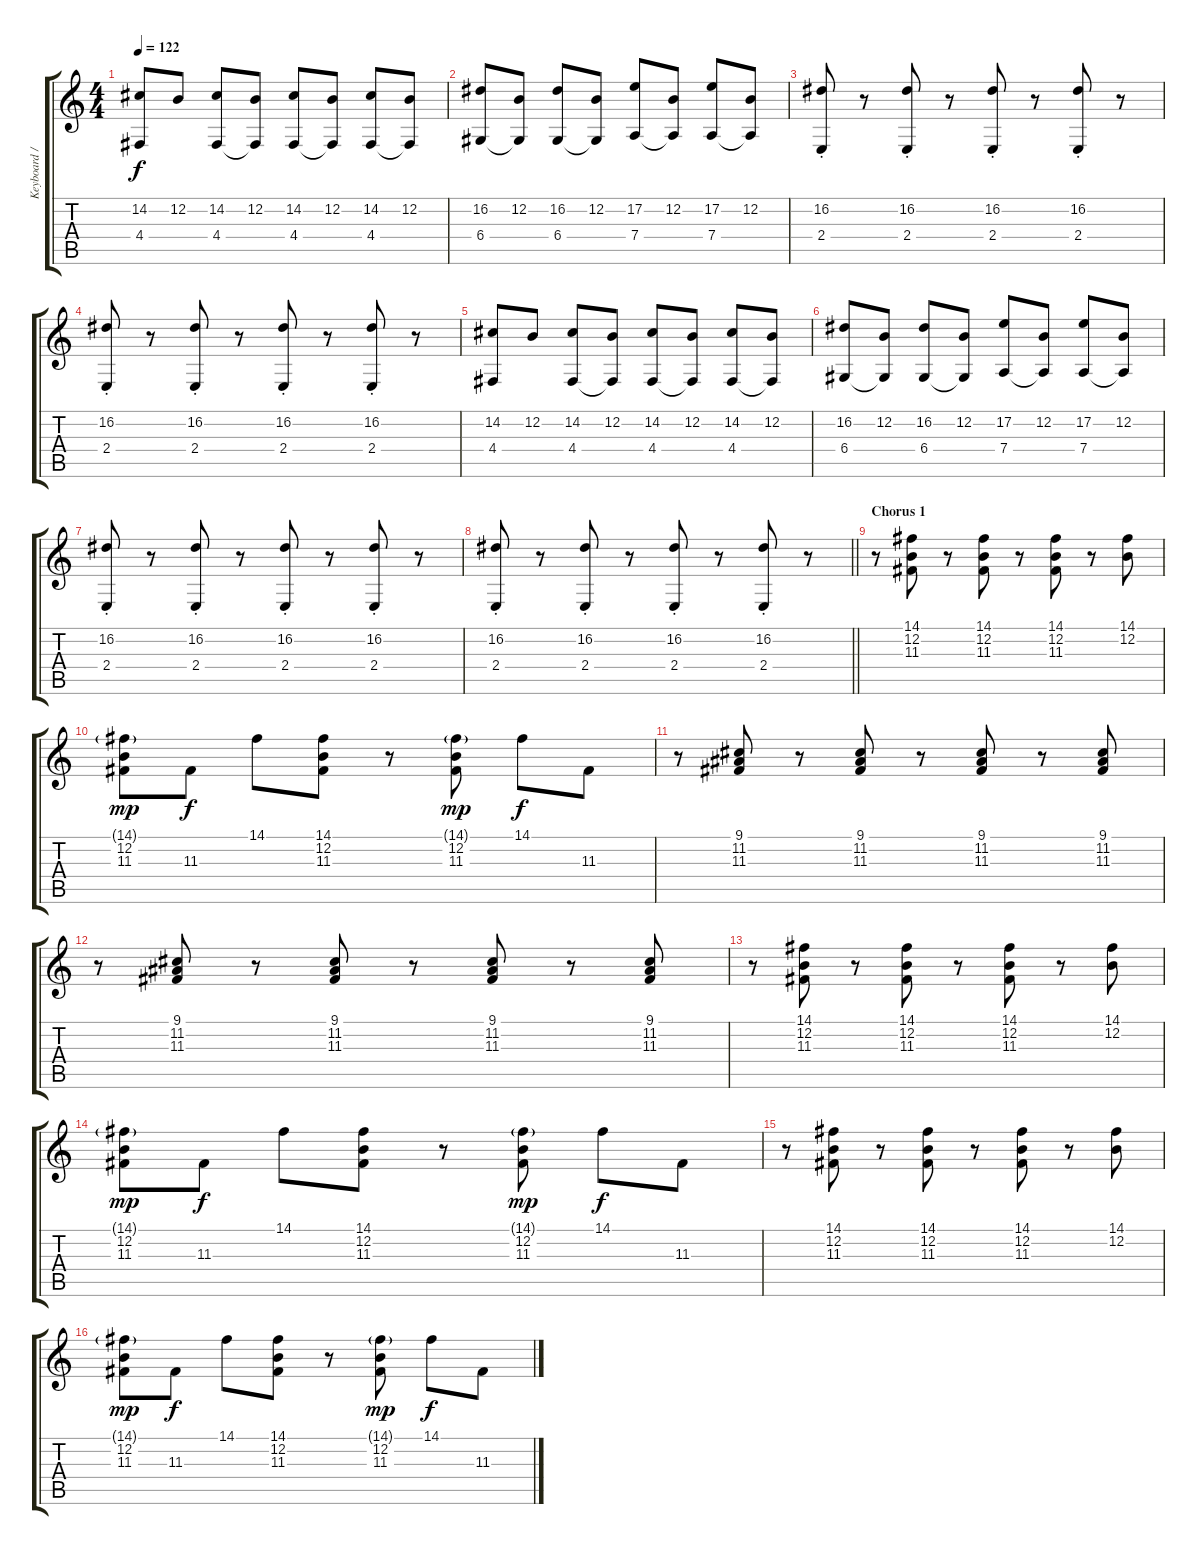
\track ("Keyboard / Synth 1" "Keyboard /") {instrument lead2sawtooth}
\staff {score tabs}
\tuning (E4 B3 G3 D3 A2 E2) {hide}
\ts (4 4)
\tempo 122
\clef g2
\ks c
(14.2 4.4).8{dy f} 12.2.8 (14.2 4.4).8 (12.2 4.4{t}).8 (14.2 4.4).8 (12.2 4.4{t}).8 (14.2 4.4).8 (12.2 4.4{t}).8 |
(16.2 6.4).8 (12.2 6.4{t}).8 (16.2 6.4).8 (12.2 6.4{t}).8 (17.2 7.4).8 (12.2 7.4{t}).8 (17.2 7.4).8 (12.2 7.4{t}).8 |
(16.2{st} 2.4{st}).8 r.8 (16.2{st} 2.4{st}).8 r.8 (16.2{st} 2.4{st}).8 r.8 (16.2{st} 2.4{st}).8 r.8 |
(16.2{st} 2.4{st}).8 r.8 (16.2{st} 2.4{st}).8 r.8 (16.2{st} 2.4{st}).8 r.8 (16.2{st} 2.4{st}).8 r.8 |
(14.2 4.4).8 12.2.8 (14.2 4.4).8 (12.2 4.4{t}).8 (14.2 4.4).8 (12.2 4.4{t}).8 (14.2 4.4).8 (12.2 4.4{t}).8 |
(16.2 6.4).8 (12.2 6.4{t}).8 (16.2 6.4).8 (12.2 6.4{t}).8 (17.2 7.4).8 (12.2 7.4{t}).8 (17.2 7.4).8 (12.2 7.4{t}).8 |
(16.2{st} 2.4{st}).8 r.8 (16.2{st} 2.4{st}).8 r.8 (16.2{st} 2.4{st}).8 r.8 (16.2{st} 2.4{st}).8 r.8 |
\barLineRight lightlight
(16.2{st} 2.4{st}).8 r.8 (16.2{st} 2.4{st}).8 r.8 (16.2{st} 2.4{st}).8 r.8 (16.2{st} 2.4{st}).8 r.8 |
\section ("" "Chorus 1")
r.8{instrument vibraphone} (14.1 12.2 11.3).8 r.8 (14.1 12.2 11.3).8 r.8 (14.1 12.2 11.3).8 r.8 (14.1 12.2).8 |
(14.1{g} 12.2 11.3).8{dy mp} 11.3.8{dy f} 14.1.8 (14.1 12.2 11.3).8 r.8 (14.1{g} 12.2 11.3).8{dy mp} 14.1.8{dy f} 11.3.8 |
r.8 (9.1 11.2 11.3).8 r.8 (9.1 11.2 11.3).8 r.8 (9.1 11.2 11.3).8 r.8 (9.1 11.2 11.3).8 |
r.8 (9.1 11.2 11.3).8 r.8 (9.1 11.2 11.3).8 r.8 (9.1 11.2 11.3).8 r.8 (9.1 11.2 11.3).8 |
r.8 (14.1 12.2 11.3).8 r.8 (14.1 12.2 11.3).8 r.8 (14.1 12.2 11.3).8 r.8 (14.1 12.2).8 |
(14.1{g} 12.2 11.3).8{dy mp} 11.3.8{dy f} 14.1.8 (14.1 12.2 11.3).8 r.8 (14.1{g} 12.2 11.3).8{dy mp} 14.1.8{dy f} 11.3.8 |
r.8 (14.1 12.2 11.3).8 r.8 (14.1 12.2 11.3).8 r.8 (14.1 12.2 11.3).8 r.8 (14.1 12.2).8 |
(14.1{g} 12.2 11.3).8{dy mp} 11.3.8{dy f} 14.1.8 (14.1 12.2 11.3).8 r.8 (14.1{g} 12.2 11.3).8{dy mp} 14.1.8{dy f} 11.3.8
